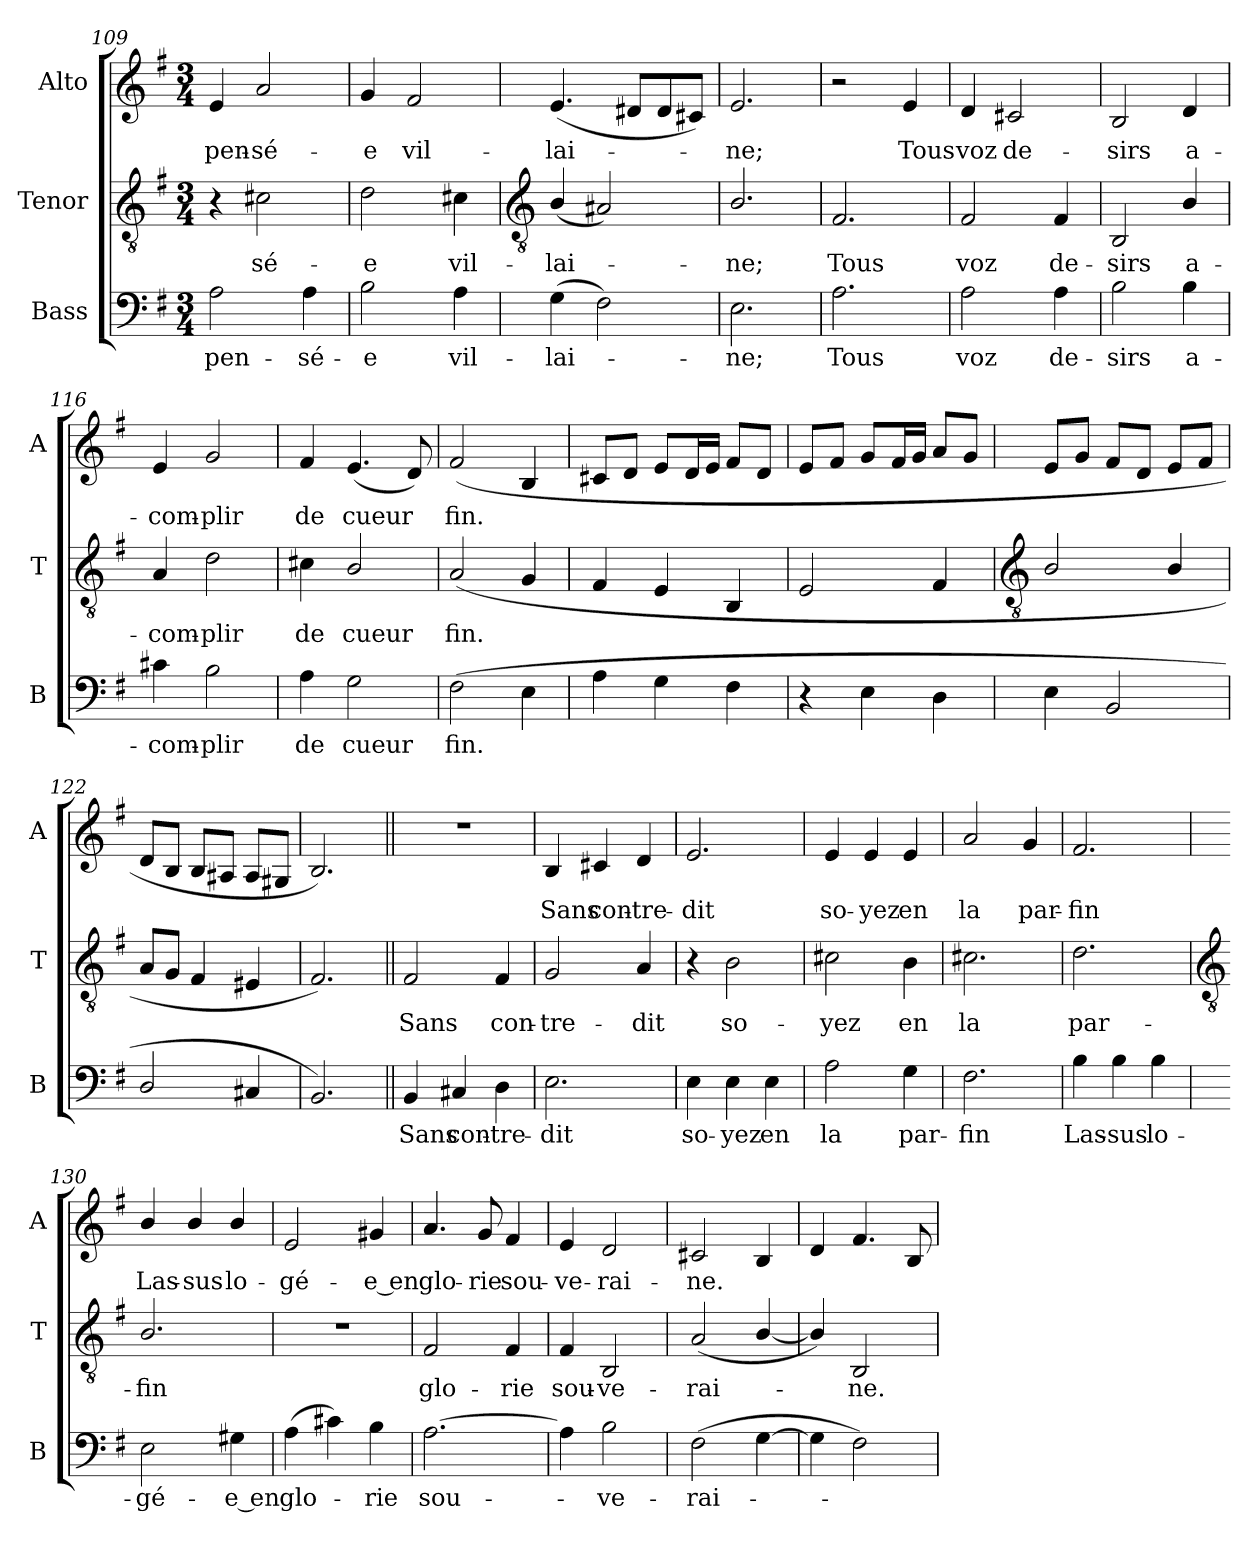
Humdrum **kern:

**kern	**text	**kern	**text	**kern	**text
*part3	*part3	*part2	*part2	*part1	*part1
*staff3	*staff3	*staff2	*staff2	*staff1	*staff1
*I"Bass	*	*I"Tenor	*	*I"Alto	*
*I'B	*	*I'T	*	*I'A	*
*clefF4	*	*clefGv2	*	*clefG2	*
*k[f#]	*	*k[f#]	*	*k[f#]	*
*G:	*	*G:	*	*G:	*
*M3/4	*	*M3/4	*	*M3/4	*
=109	=109	=109	=109	=109	=109
!	!LO:LY:b	!	!	!	!LO:LY:b
2A	pen-	4r	.	4e	pen-
!	!	!	!LO:LY:b	!	!LO:LY:b
.	.	2c#X	-sé-	2a	-sé-
!	!LO:LY:b	!	!	!	!
4A	-sé-	.	.	.	.
=110	=110	=110	=110	=110	=110
!	!LO:LY:b	!	!LO:LY:b	!	!LO:LY:b
2B	-e	2d	-e	4g	-e
!	!	!	!	!	!LO:LY:b
.	.	.	.	2f#/	vil-
!	!LO:LY:b	!	!LO:LY:b	!	!
4A	vil-	4c#X	vil-	.	.
!!LO:LB:g=z
=111	=111	=111	=111	=111	=111
*	*	*clefGv2	*	*	*
!	!LO:LY:b	!	!LO:LY:b	!	!LO:LY:b
(>4G	-lai-	(<4B/	-lai-	(<4.e	-lai-
2F#\)	.	2A#X)	.	.	.
.	.	.	.	8d#XL	.
.	.	.	.	8d#	.
.	.	.	.	8c#XJ)	.
=112	=112	=112	=112	=112	=112
!	!LO:LY:b	!	!LO:LY:b	!	!LO:LY:b
2.E	ne;	2.B/	ne;	2.e	ne;
=113	=113	=113	=113	=113	=113
!	!LO:LY:b	!	!LO:LY:b	!	!
2.A	Tous	2.F#/	Tous	2r	.
!	!	!	!	!	!LO:LY:b
.	.	.	.	4e	Tous
=114	=114	=114	=114	=114	=114
!	!LO:LY:b	!	!LO:LY:b	!	!LO:LY:b
2A	voz	2F#/	voz	4d	voz
!	!	!	!	!	!LO:LY:b
.	.	.	.	2c#X	de-
!	!LO:LY:b	!	!LO:LY:b	!	!
4A	de-	4F#/	de-	.	.
=115	=115	=115	=115	=115	=115
!	!LO:LY:b	!	!LO:LY:b	!	!LO:LY:b
2B	-sirs	2BB	-sirs	2B	-sirs
!	!LO:LY:b	!	!LO:LY:b	!	!LO:LY:b
4B	a-	4B/	a-	4d	a-
=116	=116	=116	=116	=116	=116
!	!LO:LY:b	!	!LO:LY:b	!	!LO:LY:b
4c#X	-com-	4A	-com-	4e	-com-
!	!LO:LY:b	!	!LO:LY:b	!	!LO:LY:b
2B	-plir	2d	-plir	2g	-plir
=117	=117	=117	=117	=117	=117
!	!LO:LY:b	!	!LO:LY:b	!	!LO:LY:b
4A	de	4c#X	de	4f#/	de
!	!LO:LY:b	!	!LO:LY:b	!	!LO:LY:b
2G	cueur	2B/	cueur	(<4.e	cueur
.	.	.	.	8d)	.
=118	=118	=118	=118	=118	=118
!	!LO:LY:b	!	!LO:LY:b	!	!LO:LY:b
(<2F#\	fin.	(<2A	fin.	(<2f#/	fin.
4E	.	4G	.	4B	.
=119	=119	=119	=119	=119	=119
4A	.	4F#/	.	8c#XL	.
.	.	.	.	8dJ	.
4G	.	4E	.	8eL	.
.	.	.	.	16dL	.
.	.	.	.	16eJJ	.
4F#\	.	4BB	.	8f#L	.
.	.	.	.	8dJ	.
=120	=120	=120	=120	=120	=120
4r	.	2E	.	8e/L	.
.	.	.	.	8f#/J	.
4E	.	.	.	8g/L	.
.	.	.	.	16f#/L	.
.	.	.	.	16g/JJ	.
4D	.	4F#	.	8a/L	.
.	.	.	.	8g/J	.
!!LO:LB:g=z
=121	=121	=121	=121	=121	=121
*	*	*clefGv2	*	*	*
4E	.	2B/	.	8e/L	.
.	.	.	.	8g/J	.
2BB	.	.	.	8f#L	.
.	.	.	.	8dJ	.
.	.	4B/	.	8eL	.
.	.	.	.	8f#J	.
=122	=122	=122	=122	=122	=122
2D/	.	8AL	.	8dL	.
.	.	8GJ	.	8BJ	.
.	.	4F#/	.	8BL	.
.	.	.	.	8A#XJ	.
4C#X	.	4E#X/	.	8A#L	.
.	.	.	.	8G#XJ	.
=123	=123	=123	=123	=123	=123
2.BB)	.	2.F#/)	.	2.B)	.
=124||	=124||	=124||	=124||	=124||	=124||
!	!LO:LY:b	!	!LO:LY:b	!LO:N:vis=1	!
4BB	Sans	2F#	Sans	2.r	.
!	!LO:LY:b	!	!	!	!
4C#X	con-	.	.	.	.
!	!LO:LY:b	!	!LO:LY:b	!	!
4D	-tre-	4F#	con-	.	.
=125	=125	=125	=125	=125	=125
!	!LO:LY:b	!	!LO:LY:b	!	!LO:LY:b
2.E	-dit	2G	-tre-	4B	Sans
!	!	!	!	!	!LO:LY:b
.	.	.	.	4c#X	con-
!	!	!	!LO:LY:b	!	!LO:LY:b
.	.	4A	-dit	4d	-tre-
=126	=126	=126	=126	=126	=126
!	!LO:LY:b	!	!	!	!LO:LY:b
4E	so-	4r	.	2.e	-dit
!	!LO:LY:b	!	!LO:LY:b	!	!
4E	-yez	2B	so-	.	.
!	!LO:LY:b	!	!	!	!
4E	en	.	.	.	.
=127	=127	=127	=127	=127	=127
!	!LO:LY:b	!	!LO:LY:b	!	!LO:LY:b
2A	la	2c#X	-yez	4e	so-
!	!	!	!	!	!LO:LY:b
.	.	.	.	4e	-yez
!	!LO:LY:b	!	!LO:LY:b	!	!LO:LY:b
4G	par-	4B	en	4e	en
=128	=128	=128	=128	=128	=128
!	!LO:LY:b	!	!LO:LY:b	!	!LO:LY:b
2.F#	-fin	2.c#X	la	2a	la
!	!	!	!	!	!LO:LY:b
.	.	.	.	4g	par-
=129	=129	=129	=129	=129	=129
!	!LO:LY:b	!	!LO:LY:b	!	!LO:LY:b
4B	Las-	2.d	par-	2.f#	-fin
!	!LO:LY:b	!	!	!	!
4B	-sus	.	.	.	.
!	!LO:LY:b	!	!	!	!
4B	lo-	.	.	.	.
!!LO:LB:g=z
=130	=130	=130	=130	=130	=130
*	*	*clefGv2	*	*	*
!	!LO:LY:b	!	!LO:LY:b	!	!LO:LY:b
2E	-gé-	2.B/	-fin	4b/	Las-
!	!	!	!	!	!LO:LY:b
.	.	.	.	4b/	-sus
!	!LO:LY:b	!	!	!	!LO:LY:b
4G#X	-e en	.	.	4b/	lo-
=131	=131	=131	=131	=131	=131
!	!LO:LY:b	!LO:N:vis=1	!	!	!LO:LY:b
(>4A	glo-	2.r	.	2e	-gé-
4c#X)	.	.	.	.	.
!	!LO:LY:b	!	!	!	!LO:LY:b
4B	rie	.	.	4g#X	-e en
=132	=132	=132	=132	=132	=132
!	!LO:LY:b	!	!LO:LY:b	!	!LO:LY:b
[2.A	sou-	2F#/	glo-	4.a	glo-
!	!	!	!	!	!LO:LY:b
.	.	.	.	8g	-rie
!	!	!	!LO:LY:b	!	!LO:LY:b
.	.	4F#/	-rie	4f#	sou-
=133	=133	=133	=133	=133	=133
!	!	!	!LO:LY:b	!	!LO:LY:b
4A]	.	4F#/	sou-	4e	-ve-
!	!LO:LY:b	!	!LO:LY:b	!	!LO:LY:b
2B	ve-	2BB	-ve-	2d	-rai-
=134	=134	=134	=134	=134	=134
!	!LO:LY:b	!	!LO:LY:b	!	!LO:LY:b
(>2F#	-rai-	(<2A	-rai-	2c#X	-ne.
[4G	.	[4B/	.	4B	.
=135	=135	=135	=135	=135	=135
4G]	.	4B/])	.	4d	.
!	!	!	!LO:LY:b	!	!
2F#\)	.	2BB	ne.	4.f#/	.
.	.	.	.	8B	.
=	=	=	=	=	=
*-	*-	*-	*-	*-	*-
